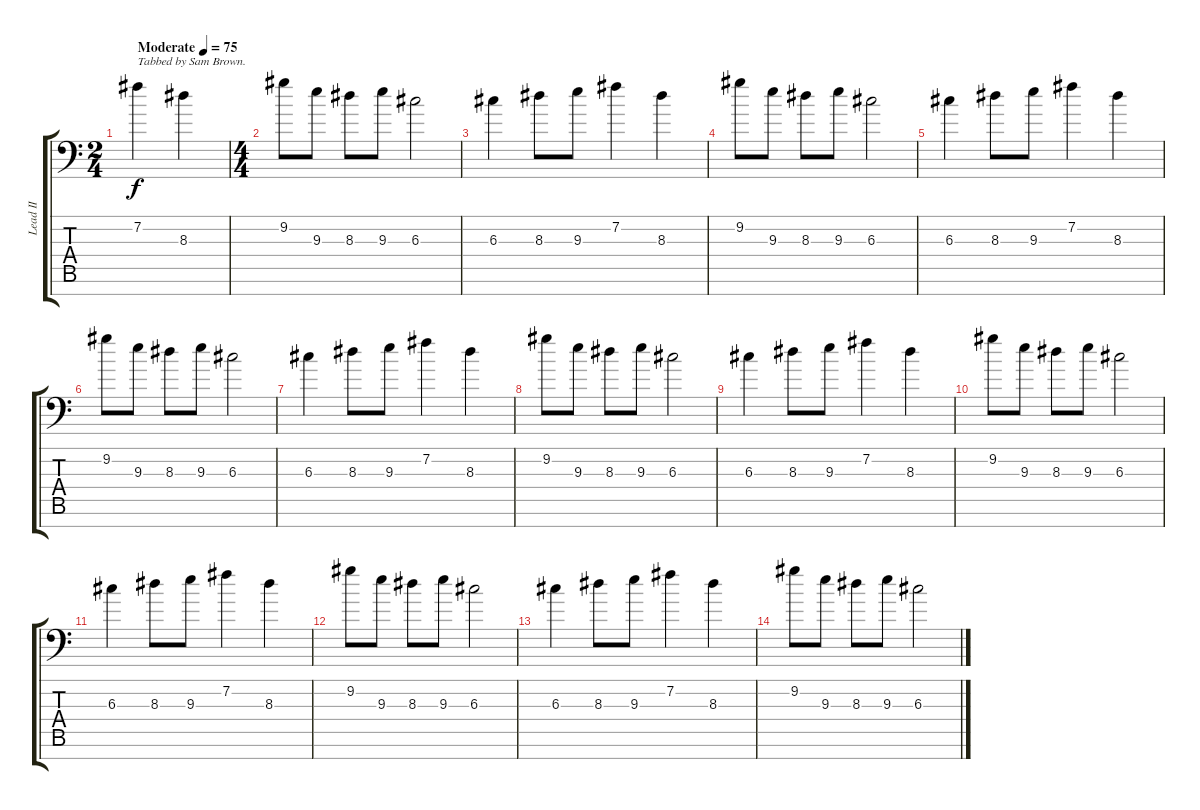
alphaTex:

\track ("Lead II" "Lead II") {instrument distortionguitar}
\staff {score tabs}
\tuning (E4 B3 G3 D3 A2 E2 C-1) {hide}
\ts (2 4)
\tempo (75 "Moderate")
\clef f4
\ks c
7.2.4{txt "Tabbed by Sam Brown." dy f volume 2 instrument distortionguitar} 8.3.4 |
\ts (4 4)
9.2.8{volume 4} 9.3.8 8.3.8 9.3.8 6.3.2 |
6.3.4{volume 6} 8.3.8 9.3.8 7.2.4 8.3.4 |
9.2.8{volume 8} 9.3.8 8.3.8 9.3.8 6.3.2 |
6.3.4{volume 10} 8.3.8 9.3.8 7.2.4 8.3.4 |
9.2.8 9.3.8 8.3.8 9.3.8 6.3.2 |
6.3.4{volume 12} 8.3.8 9.3.8 7.2.4 8.3.4 |
9.2.8{volume 12} 9.3.8 8.3.8 9.3.8 6.3.2 |
6.3.4 8.3.8 9.3.8 7.2.4 8.3.4 |
9.2.8 9.3.8 8.3.8 9.3.8 6.3.2 |
6.3.4 8.3.8 9.3.8 7.2.4 8.3.4 |
9.2.8 9.3.8 8.3.8 9.3.8 6.3.2 |
6.3.4 8.3.8 9.3.8 7.2.4 8.3.4 |
9.2.8 9.3.8 8.3.8 9.3.8 6.3.2
